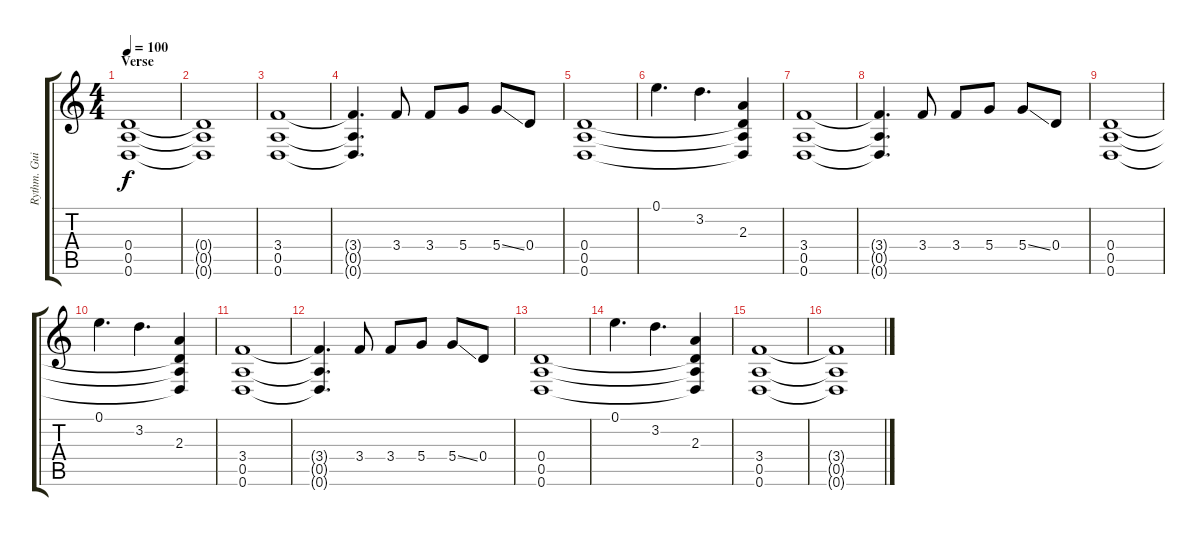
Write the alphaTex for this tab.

\track ("Rythm. Guitar" "Rythm. Gui") {instrument distortionguitar}
\staff {score tabs}
\tuning (E4 B3 G3 D3 A2 D2) {hide}
\ts (4 4)
\section ("" "Verse")
\tempo 100
\clef g2
\ks c
(0.4 0.5 0.6).1{dy f} |
(0.4{t} 0.5{t} 0.6{t}).1 |
(3.4 0.5 0.6).1 |
(3.4{t} 0.5{t} 0.6{t}).4{d} 3.4.8 3.4.8 5.4.8 5.4{ss}.8 0.4.8 |
(0.4 0.5 0.6).1 |
0.1.4{d} 3.2.4{d} (2.3 0.4{t} 0.5{t} 0.6{t}).4 |
(3.4 0.5 0.6).1 |
(3.4{t} 0.5{t} 0.6{t}).4{d} 3.4.8 3.4.8 5.4.8 5.4{ss}.8 0.4.8 |
(0.4 0.5 0.6).1 |
0.1.4{d} 3.2.4{d} (2.3 0.4{t} 0.5{t} 0.6{t}).4 |
(3.4 0.5 0.6).1 |
(3.4{t} 0.5{t} 0.6{t}).4{d} 3.4.8 3.4.8 5.4.8 5.4{ss}.8 0.4.8 |
(0.4 0.5 0.6).1 |
0.1.4{d} 3.2.4{d} (2.3 0.4{t} 0.5{t} 0.6{t}).4 |
(3.4 0.5 0.6).1 |
(3.4{t} 0.5{t} 0.6{t}).1
